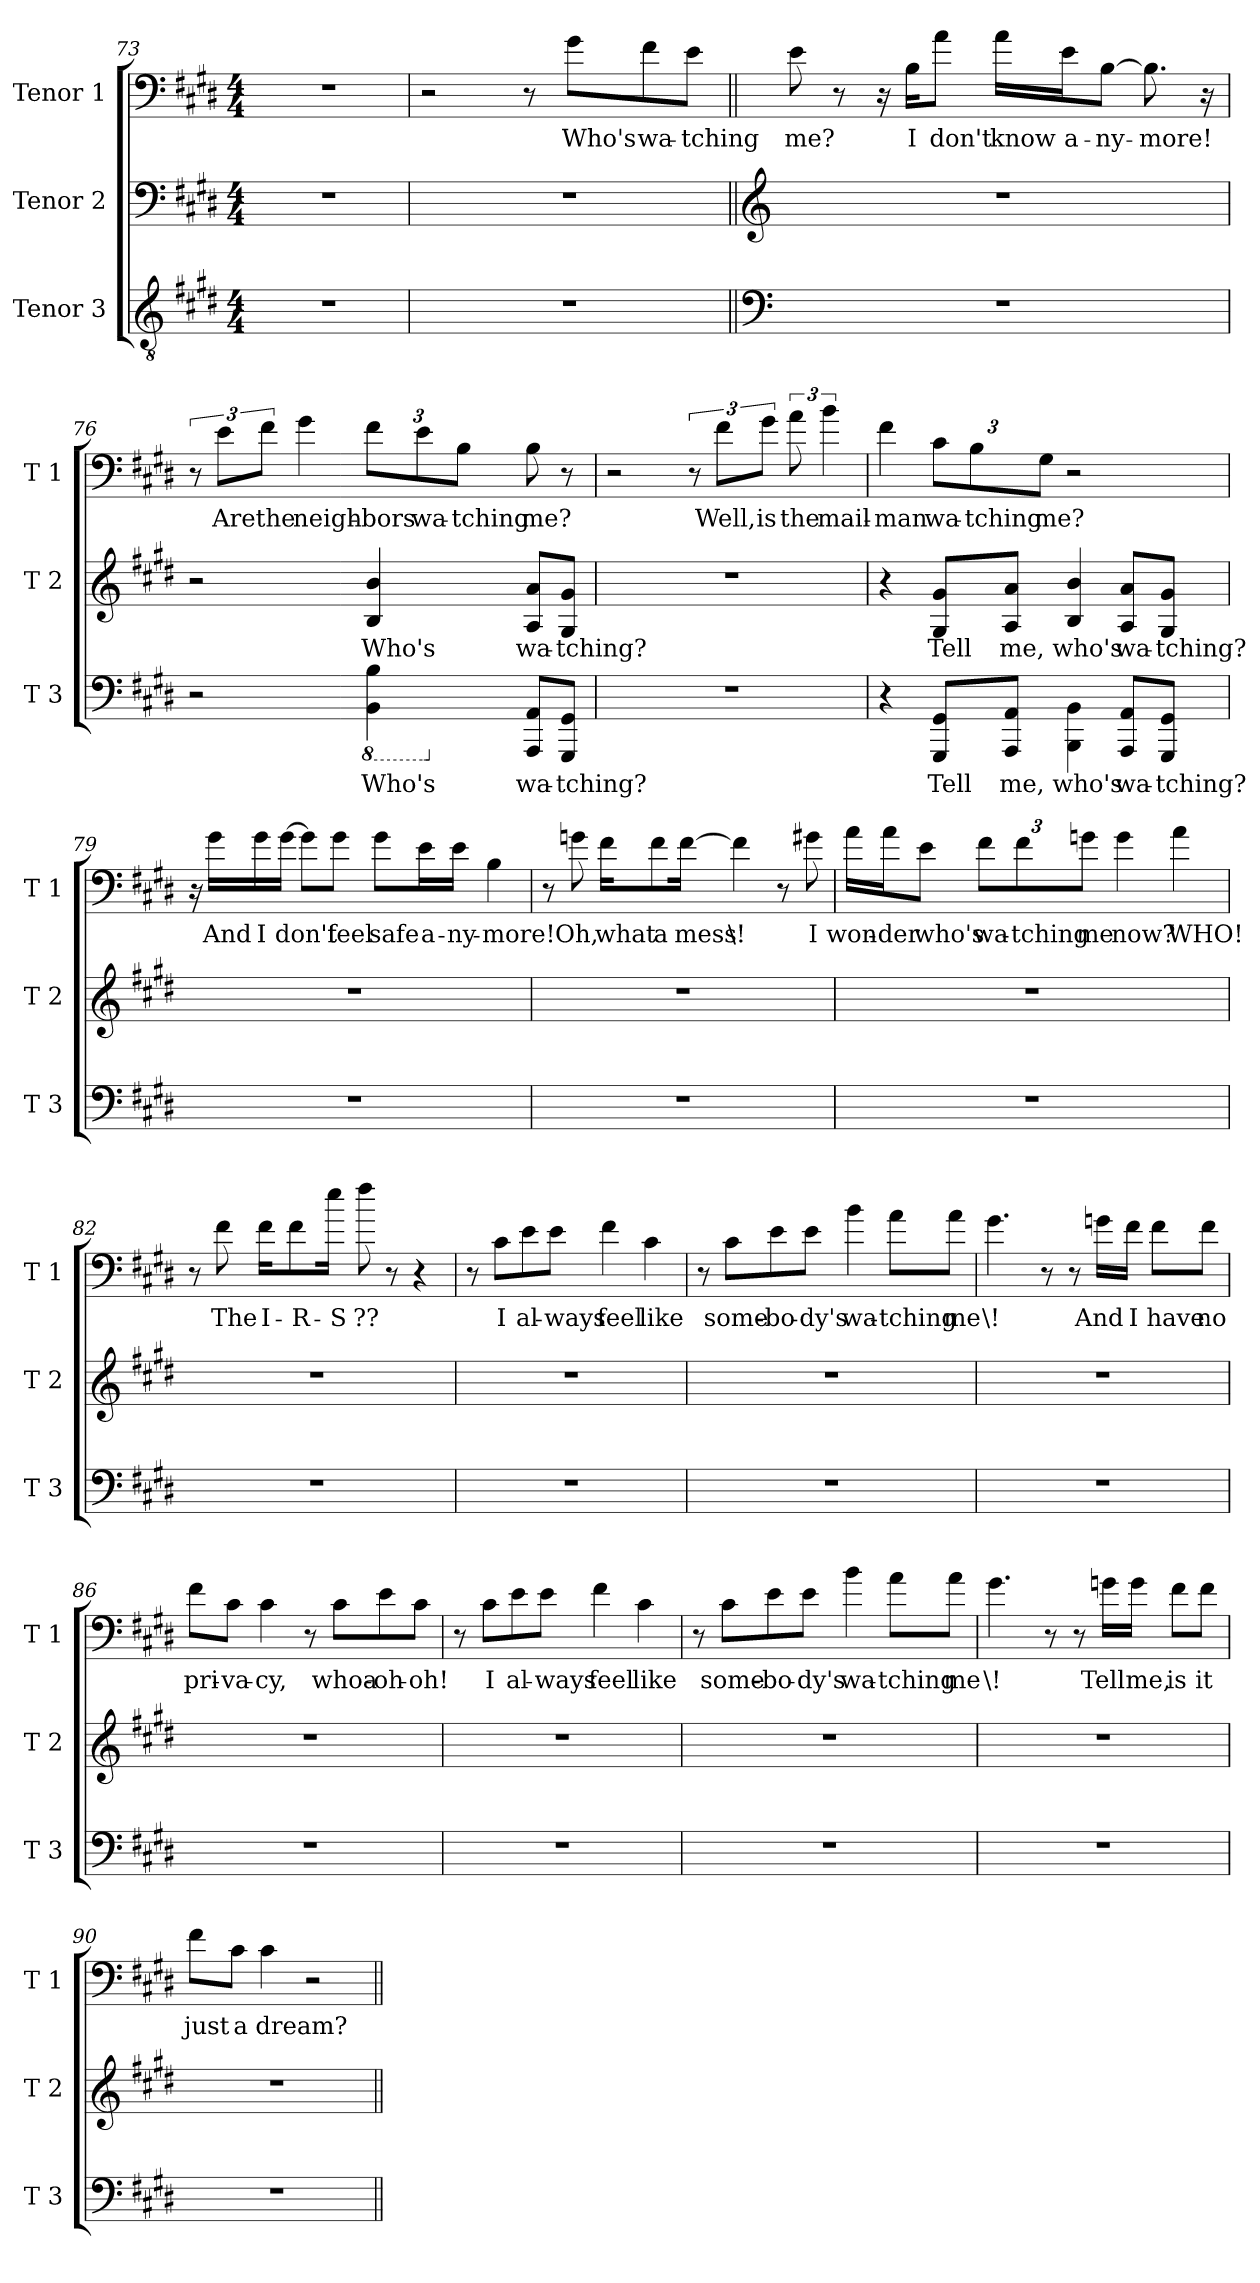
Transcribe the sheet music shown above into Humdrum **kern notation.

**kern	**text	**kern	**text	**kern	**text
*part3	*part3	*part2	*part2	*part1	*part1
*staff3	*staff3	*staff2	*staff2	*staff1	*staff1
*I"Tenor 3	*	*I"Tenor 2	*	*I"Tenor 1	*
*I'T 3	*	*I'T 2	*	*I'T 1	*
*clefGv2	*	*clefF4	*	*clefF4	*
*k[f#c#g#d#]	*	*k[f#c#g#d#]	*	*k[f#c#g#d#]	*
*c#:	*	*c#:	*	*c#:	*
*M4/4	*	*M4/4	*	*M4/4	*
=73	=73	=73	=73	=73	=73
1r	.	1r	.	1r	.
!!LO:LB:g=z
=74	=74	=74	=74	=74	=74
1r	.	1r	.	2r	.
.	.	.	.	8r	.
!	!	!	!	!	!LO:LY:b
.	.	.	.	8g#\L	Who's
!	!	!	!	!	!LO:LY:b
.	.	.	.	8f#\	wa-
!	!	!	!	!	!LO:LY:b
.	.	.	.	8e\J	-tching
=75||	=75||	=75||	=75||	=75||	=75||
*clefF4	*	*clefG2	*	*	*
!	!	!	!	!	!LO:LY:b
1r	.	1r	.	8e\	me?
.	.	.	.	8r	.
.	.	.	.	16r	.
!	!	!	!	!	!LO:LY:b
.	.	.	.	16B\KL	I
!	!	!	!	!	!LO:LY:b
.	.	.	.	8a\J	don't
!	!	!	!	!	!LO:LY:b
.	.	.	.	16a\LL	know
!	!	!	!	!	!LO:LY:b
.	.	.	.	16e\J	a-
!	!	!	!	!	!LO:LY:b
.	.	.	.	[8B\J	-ny-
!	!	!	!	!	!LO:LY:b
.	.	.	.	8.B\]	-more!
.	.	.	.	16r	.
=76	=76	=76	=76	=76	=76
2r	.	2r	.	12r	.
!	!	!	!	!	!LO:LY:b
.	.	.	.	12e\L	Are
!	!	!	!	!	!LO:LY:b
.	.	.	.	12f#\J	the
!	!	!	!	!	!LO:LY:b
.	.	.	.	4g#\	neigh-
*8ba	*	*	*	*	*
!	!LO:LY:b	!	!LO:LY:b	!	!LO:LY:b
4BBB\ 4BB\	Who's	4B/ 4b/	Who's	12f#\L	-bors
!	!	!	!	!	!LO:LY:b
.	.	.	.	12e\	wa-
!	!	!	!	!	!LO:LY:b
.	.	.	.	12B\J	-tching
*X8ba	*	*	*	*	*
!	!LO:LY:b	!	!LO:LY:b	!	!LO:LY:b
8AAA/ 8AA/L	wa-	8A/ 8a/L	wa-	8B\	me?
!	!LO:LY:b	!	!LO:LY:b	!	!
8GGG#/ 8GG#/J	-tching?	8G#/ 8g#/J	-tching?	8r	.
!!LO:PB:g=z
=77	=77	=77	=77	=77	=77
1r	.	1r	.	2r	.
.	.	.	.	12r	.
!	!	!	!	!	!LO:LY:b
.	.	.	.	12f#\L	Well,
!	!	!	!	!	!LO:LY:b
.	.	.	.	12g#\J	is
!	!	!	!	!	!LO:LY:b
.	.	.	.	12a\	the
!	!	!	!	!	!LO:LY:b
.	.	.	.	6b\	mail-
=78	=78	=78	=78	=78	=78
!	!	!	!	!	!LO:LY:b
4r	.	4r	.	4f#\	-man
!	!LO:LY:b	!	!LO:LY:b	!	!LO:LY:b
8GGG#/ 8GG#/L	Tell	8G#/ 8g#/L	Tell	12c#\L	wa-
!	!	!	!	!	!LO:LY:b
.	.	.	.	12B\	-tching
!	!LO:LY:b	!	!LO:LY:b	!	!
8AAA/ 8AA/J	me,	8A/ 8a/J	me,	.	.
!	!	!	!	!	!LO:LY:b
.	.	.	.	12G#\J	me?
!	!LO:LY:b	!	!LO:LY:b	!	!
4BBB\ 4BB\	who's	4B/ 4b/	who's	2r	.
!	!LO:LY:b	!	!LO:LY:b	!	!
8AAA/ 8AA/L	wa-	8A/ 8a/L	wa-	.	.
!	!LO:LY:b	!	!LO:LY:b	!	!
8GGG#/ 8GG#/J	-tching?	8G#/ 8g#/J	-tching?	.	.
=79	=79	=79	=79	=79	=79
1r	.	1r	.	16r	.
!	!	!	!	!	!LO:LY:b
.	.	.	.	16g#\LL	And
!	!	!	!	!	!LO:LY:b
.	.	.	.	16g#\	I
!	!	!	!	!	!LO:LY:b
.	.	.	.	[16g#\JJ	don't
.	.	.	.	8g#\L]	.
!	!	!	!	!	!LO:LY:b
.	.	.	.	8g#\J	feel
!	!	!	!	!	!LO:LY:b
.	.	.	.	8g#\L	safe
!	!	!	!	!	!LO:LY:b
.	.	.	.	16e\L	a-
!	!	!	!	!	!LO:LY:b
.	.	.	.	16e\JJ	-ny-
!	!	!	!	!	!LO:LY:b
.	.	.	.	4B\	-more!
!!LO:LB:g=z
=80	=80	=80	=80	=80	=80
1r	.	1r	.	8r	.
!	!	!	!	!	!LO:LY:b
.	.	.	.	8gn\	Oh,
!	!	!	!	!	!LO:LY:b
.	.	.	.	16f#\KL	what
!	!	!	!	!	!LO:LY:b
.	.	.	.	8f#\	a
!	!	!	!	!	!LO:LY:b
.	.	.	.	[16f#\Jk	mess
!	!	!	!	!	!LO:LY:b
.	.	.	.	4f#\]	\!
.	.	.	.	8r	.
!	!	!	!	!	!LO:LY:b
.	.	.	.	8g#X\	I
=81	=81	=81	=81	=81	=81
!	!	!	!	!	!LO:LY:b
1r	.	1r	.	16a\LL	won-
!	!	!	!	!	!LO:LY:b
.	.	.	.	16a\J	-der
!	!	!	!	!	!LO:LY:b
.	.	.	.	8e\J	who's
!	!	!	!	!	!LO:LY:b
.	.	.	.	12f#\L	wa-
!	!	!	!	!	!LO:LY:b
.	.	.	.	12f#\	-tching
!	!	!	!	!	!LO:LY:b
.	.	.	.	12gn\J	me
!	!	!	!	!	!LO:LY:b
.	.	.	.	4g\	now?
!	!	!	!	!	!LO:LY:b
.	.	.	.	4a\	WHO!
=82	=82	=82	=82	=82	=82
1r	.	1r	.	8r	.
!	!	!	!	!	!LO:LY:b
.	.	.	.	8f#\	The
!	!	!	!	!	!LO:LY:b
.	.	.	.	16f#\KL	I-
!	!	!	!	!	!LO:LY:b
.	.	.	.	8f#\	-R-
!	!	!	!	!	!LO:LY:b
.	.	.	.	16ee\Jk	-S
!	!	!	!	!	!LO:LY:b
.	.	.	.	8ff#\	??
.	.	.	.	8r	.
.	.	.	.	4r	.
!!LO:LB:g=z
=83	=83	=83	=83	=83	=83
1r	.	1r	.	8r	.
!	!	!	!	!	!LO:LY:b
.	.	.	.	8c#\L	I
!	!	!	!	!	!LO:LY:b
.	.	.	.	8e\	al-
!	!	!	!	!	!LO:LY:b
.	.	.	.	8e\J	-ways
!	!	!	!	!	!LO:LY:b
.	.	.	.	4f#\	feel
!	!	!	!	!	!LO:LY:b
.	.	.	.	4c#\	like
=84	=84	=84	=84	=84	=84
1r	.	1r	.	8r	.
!	!	!	!	!	!LO:LY:b
.	.	.	.	8c#\L	some-
!	!	!	!	!	!LO:LY:b
.	.	.	.	8e\	-bo-
!	!	!	!	!	!LO:LY:b
.	.	.	.	8e\J	-dy's
!	!	!	!	!	!LO:LY:b
.	.	.	.	4b\	wa-
!	!	!	!	!	!LO:LY:b
.	.	.	.	8a\L	-tching
!	!	!	!	!	!LO:LY:b
.	.	.	.	8a\J	me
=85	=85	=85	=85	=85	=85
!	!	!	!	!	!LO:LY:b
1r	.	1r	.	4.g#\	\!
.	.	.	.	8r	.
.	.	.	.	8r	.
!	!	!	!	!	!LO:LY:b
.	.	.	.	16gn\LL	And
!	!	!	!	!	!LO:LY:b
.	.	.	.	16f#\JJ	I
!	!	!	!	!	!LO:LY:b
.	.	.	.	8f#\L	have
!	!	!	!	!	!LO:LY:b
.	.	.	.	8f#\J	no
!!LO:LB:g=z
=86	=86	=86	=86	=86	=86
!	!	!	!	!	!LO:LY:b
1r	.	1r	.	8f#\L	pri-
!	!	!	!	!	!LO:LY:b
.	.	.	.	8c#\J	-va-
!	!	!	!	!	!LO:LY:b
.	.	.	.	4c#\	-cy,
.	.	.	.	8r	.
!	!	!	!	!	!LO:LY:b
.	.	.	.	8c#\L	whoa-
!	!	!	!	!	!LO:LY:b
.	.	.	.	8e\	-oh-
!	!	!	!	!	!LO:LY:b
.	.	.	.	8c#\J	-oh!
=87	=87	=87	=87	=87	=87
1r	.	1r	.	8r	.
!	!	!	!	!	!LO:LY:b
.	.	.	.	8c#\L	I
!	!	!	!	!	!LO:LY:b
.	.	.	.	8e\	al-
!	!	!	!	!	!LO:LY:b
.	.	.	.	8e\J	-ways
!	!	!	!	!	!LO:LY:b
.	.	.	.	4f#\	feel
!	!	!	!	!	!LO:LY:b
.	.	.	.	4c#\	like
=88	=88	=88	=88	=88	=88
1r	.	1r	.	8r	.
!	!	!	!	!	!LO:LY:b
.	.	.	.	8c#\L	some-
!	!	!	!	!	!LO:LY:b
.	.	.	.	8e\	-bo-
!	!	!	!	!	!LO:LY:b
.	.	.	.	8e\J	-dy's
!	!	!	!	!	!LO:LY:b
.	.	.	.	4b\	wa-
!	!	!	!	!	!LO:LY:b
.	.	.	.	8a\L	-tching
!	!	!	!	!	!LO:LY:b
.	.	.	.	8a\J	me
!!LO:PB:g=z
=89	=89	=89	=89	=89	=89
!	!	!	!	!	!LO:LY:b
1r	.	1r	.	4.g#\	\!
.	.	.	.	8r	.
.	.	.	.	8r	.
!	!	!	!	!	!LO:LY:b
.	.	.	.	16gn\LL	Tell
!	!	!	!	!	!LO:LY:b
.	.	.	.	16g\JJ	me,
!	!	!	!	!	!LO:LY:b
.	.	.	.	8f#\L	is
!	!	!	!	!	!LO:LY:b
.	.	.	.	8f#\J	it
=90	=90	=90	=90	=90	=90
!	!	!	!	!	!LO:LY:b
1r	.	1r	.	8f#\L	just
!	!	!	!	!	!LO:LY:b
.	.	.	.	8c#\J	a
!	!	!	!	!	!LO:LY:b
.	.	.	.	4c#\	dream?
.	.	.	.	2r	.
=||	=||	=||	=||	=||	=||
*-	*-	*-	*-	*-	*-
